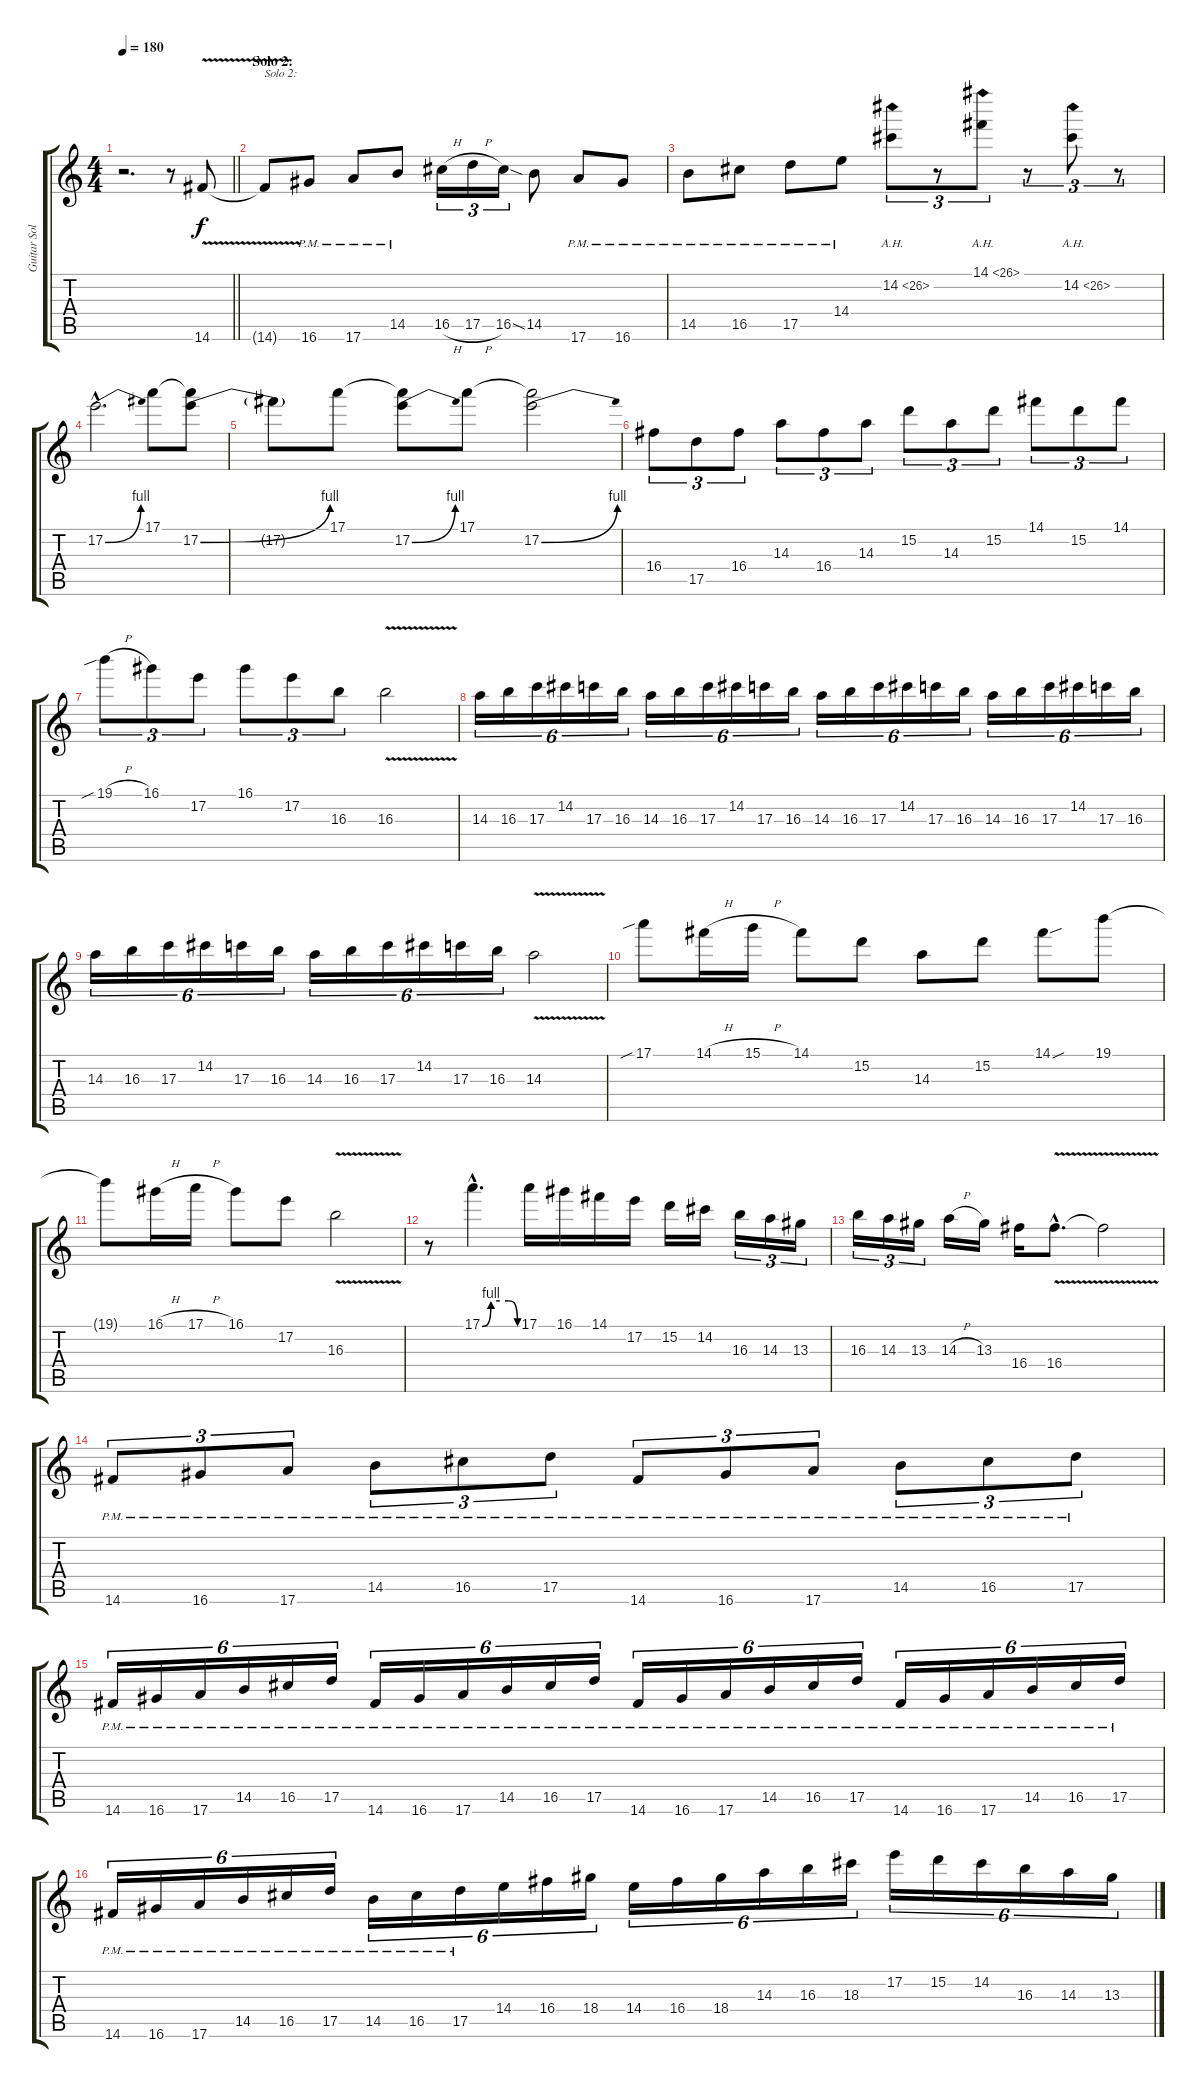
\track ("Guitar Solo II" "Guitar Sol") {instrument distortionguitar}
\staff {score tabs}
\tuning (E4 B3 G3 D3 A2 E2) {hide}
\ts (4 4)
\tempo 180
\clef g2
\barLineRight lightlight
\ks c
r.2{d dy f} r.8 14.6{v}.8 |
\section ("" "Solo 2:")
14.6{t}.8{txt "Solo 2:"} 16.6{pm}.8 17.6{pm}.8 14.5{pm}.8 16.5{h}.16{tu (3 2)} 17.5{h}.16{tu (3 2)} 16.5{sod}.16{tu (3 2)} 14.5.8 17.6{pm}.8 16.6{pm}.8 |
14.5{pm}.8 16.5{pm}.8 17.5{pm}.8 14.4{pm}.8 14.2{ah 12}.8{tu (3 2)} r.8{tu (3 2)} 14.1{ah 12}.8{tu (3 2)} r.8{tu (3 2)} 14.2{ah 12}.8{tu (3 2)} r.8{tu (3 2)} |
17.2{be (bend 0 0 60 4) hac}.2{d} 17.1.8 (17.1{t} 17.2{be (bend 0 0 60 4)}).8 |
17.2{t}.8 17.1.8 (17.1{t} 17.2{be (bend 0 0 60 4)}).8 17.1.8 (17.1{t} 17.2{be (bend 0 0 60 4)}).2 |
16.4.8{tu (3 2)} 17.5.8{tu (3 2)} 16.4.8{tu (3 2)} 14.3.8{tu (3 2)} 16.4.8{tu (3 2)} 14.3.8{tu (3 2)} 15.2.8{tu (3 2)} 14.3.8{tu (3 2)} 15.2.8{tu (3 2)} 14.1.8{tu (3 2)} 15.2.8{tu (3 2)} 14.1.8{tu (3 2)} |
19.1{sib h}.8{tu (3 2)} 16.1.8{tu (3 2)} 17.2.8{tu (3 2)} 16.1.8{tu (3 2)} 17.2.8{tu (3 2)} 16.3.8{tu (3 2)} 16.3{v}.2 |
14.3.16{tu (6 4)} 16.3.16{tu (6 4)} 17.3.16{tu (6 4)} 14.2.16{tu (6 4)} 17.3.16{tu (6 4)} 16.3.16{tu (6 4)} 14.3.16{tu (6 4)} 16.3.16{tu (6 4)} 17.3.16{tu (6 4)} 14.2.16{tu (6 4)} 17.3.16{tu (6 4)} 16.3.16{tu (6 4)} 14.3.16{tu (6 4)} 16.3.16{tu (6 4)} 17.3.16{tu (6 4)} 14.2.16{tu (6 4)} 17.3.16{tu (6 4)} 16.3.16{tu (6 4)} 14.3.16{tu (6 4)} 16.3.16{tu (6 4)} 17.3.16{tu (6 4)} 14.2.16{tu (6 4)} 17.3.16{tu (6 4)} 16.3.16{tu (6 4)} |
14.3.16{tu (6 4)} 16.3.16{tu (6 4)} 17.3.16{tu (6 4)} 14.2.16{tu (6 4)} 17.3.16{tu (6 4)} 16.3.16{tu (6 4)} 14.3.16{tu (6 4)} 16.3.16{tu (6 4)} 17.3.16{tu (6 4)} 14.2.16{tu (6 4)} 17.3.16{tu (6 4)} 16.3.16{tu (6 4)} 14.3{v}.2 |
17.1{sib}.8 14.1{h}.16 15.1{h}.16 14.1.8 15.2.8 14.3.8 15.2.8 14.1{sou}.8 19.1.8 |
19.1{t}.8 16.1{h}.16 17.1{h}.16 16.1.8 17.2.8 16.3{v}.2 |
r.8 17.1{be (custom 0 0 15 4 30 4 45 4 60 0) hac}.4{d} 17.1.16 16.1.16 14.1.16 17.2.16 15.2.16 14.2.16 16.3.16{tu (3 2)} 14.3.16{tu (3 2)} 13.3.16{tu (3 2)} |
16.3.16{tu (3 2)} 14.3.16{tu (3 2)} 13.3.16{tu (3 2)} 14.3{h}.16 13.3.16 16.4.16 16.4{v hac}.8{d} 16.4{t}.2 |
14.6{pm}.8{tu (3 2)} 16.6{pm}.8{tu (3 2)} 17.6{pm}.8{tu (3 2)} 14.5{pm}.8{tu (3 2)} 16.5{pm}.8{tu (3 2)} 17.5{pm}.8{tu (3 2)} 14.6{pm}.8{tu (3 2)} 16.6{pm}.8{tu (3 2)} 17.6{pm}.8{tu (3 2)} 14.5{pm}.8{tu (3 2)} 16.5{pm}.8{tu (3 2)} 17.5{pm}.8{tu (3 2)} |
14.6{pm}.16{tu (6 4)} 16.6{pm}.16{tu (6 4)} 17.6{pm}.16{tu (6 4)} 14.5{pm}.16{tu (6 4)} 16.5{pm}.16{tu (6 4)} 17.5{pm}.16{tu (6 4)} 14.6{pm}.16{tu (6 4)} 16.6{pm}.16{tu (6 4)} 17.6{pm}.16{tu (6 4)} 14.5{pm}.16{tu (6 4)} 16.5{pm}.16{tu (6 4)} 17.5{pm}.16{tu (6 4)} 14.6{pm}.16{tu (6 4)} 16.6{pm}.16{tu (6 4)} 17.6{pm}.16{tu (6 4)} 14.5{pm}.16{tu (6 4)} 16.5{pm}.16{tu (6 4)} 17.5{pm}.16{tu (6 4)} 14.6{pm}.16{tu (6 4)} 16.6{pm}.16{tu (6 4)} 17.6{pm}.16{tu (6 4)} 14.5{pm}.16{tu (6 4)} 16.5{pm}.16{tu (6 4)} 17.5{pm}.16{tu (6 4)} |
14.6{pm}.16{tu (6 4)} 16.6{pm}.16{tu (6 4)} 17.6{pm}.16{tu (6 4)} 14.5{pm}.16{tu (6 4)} 16.5{pm}.16{tu (6 4)} 17.5{pm}.16{tu (6 4)} 14.5{pm}.16{tu (6 4)} 16.5{pm}.16{tu (6 4)} 17.5{pm}.16{tu (6 4)} 14.4.16{tu (6 4)} 16.4.16{tu (6 4)} 18.4.16{tu (6 4)} 14.4.16{tu (6 4)} 16.4.16{tu (6 4)} 18.4.16{tu (6 4)} 14.3.16{tu (6 4)} 16.3.16{tu (6 4)} 18.3.16{tu (6 4)} 17.2.16{tu (6 4)} 15.2.16{tu (6 4)} 14.2.16{tu (6 4)} 16.3.16{tu (6 4)} 14.3.16{tu (6 4)} 13.3.16{tu (6 4)}
